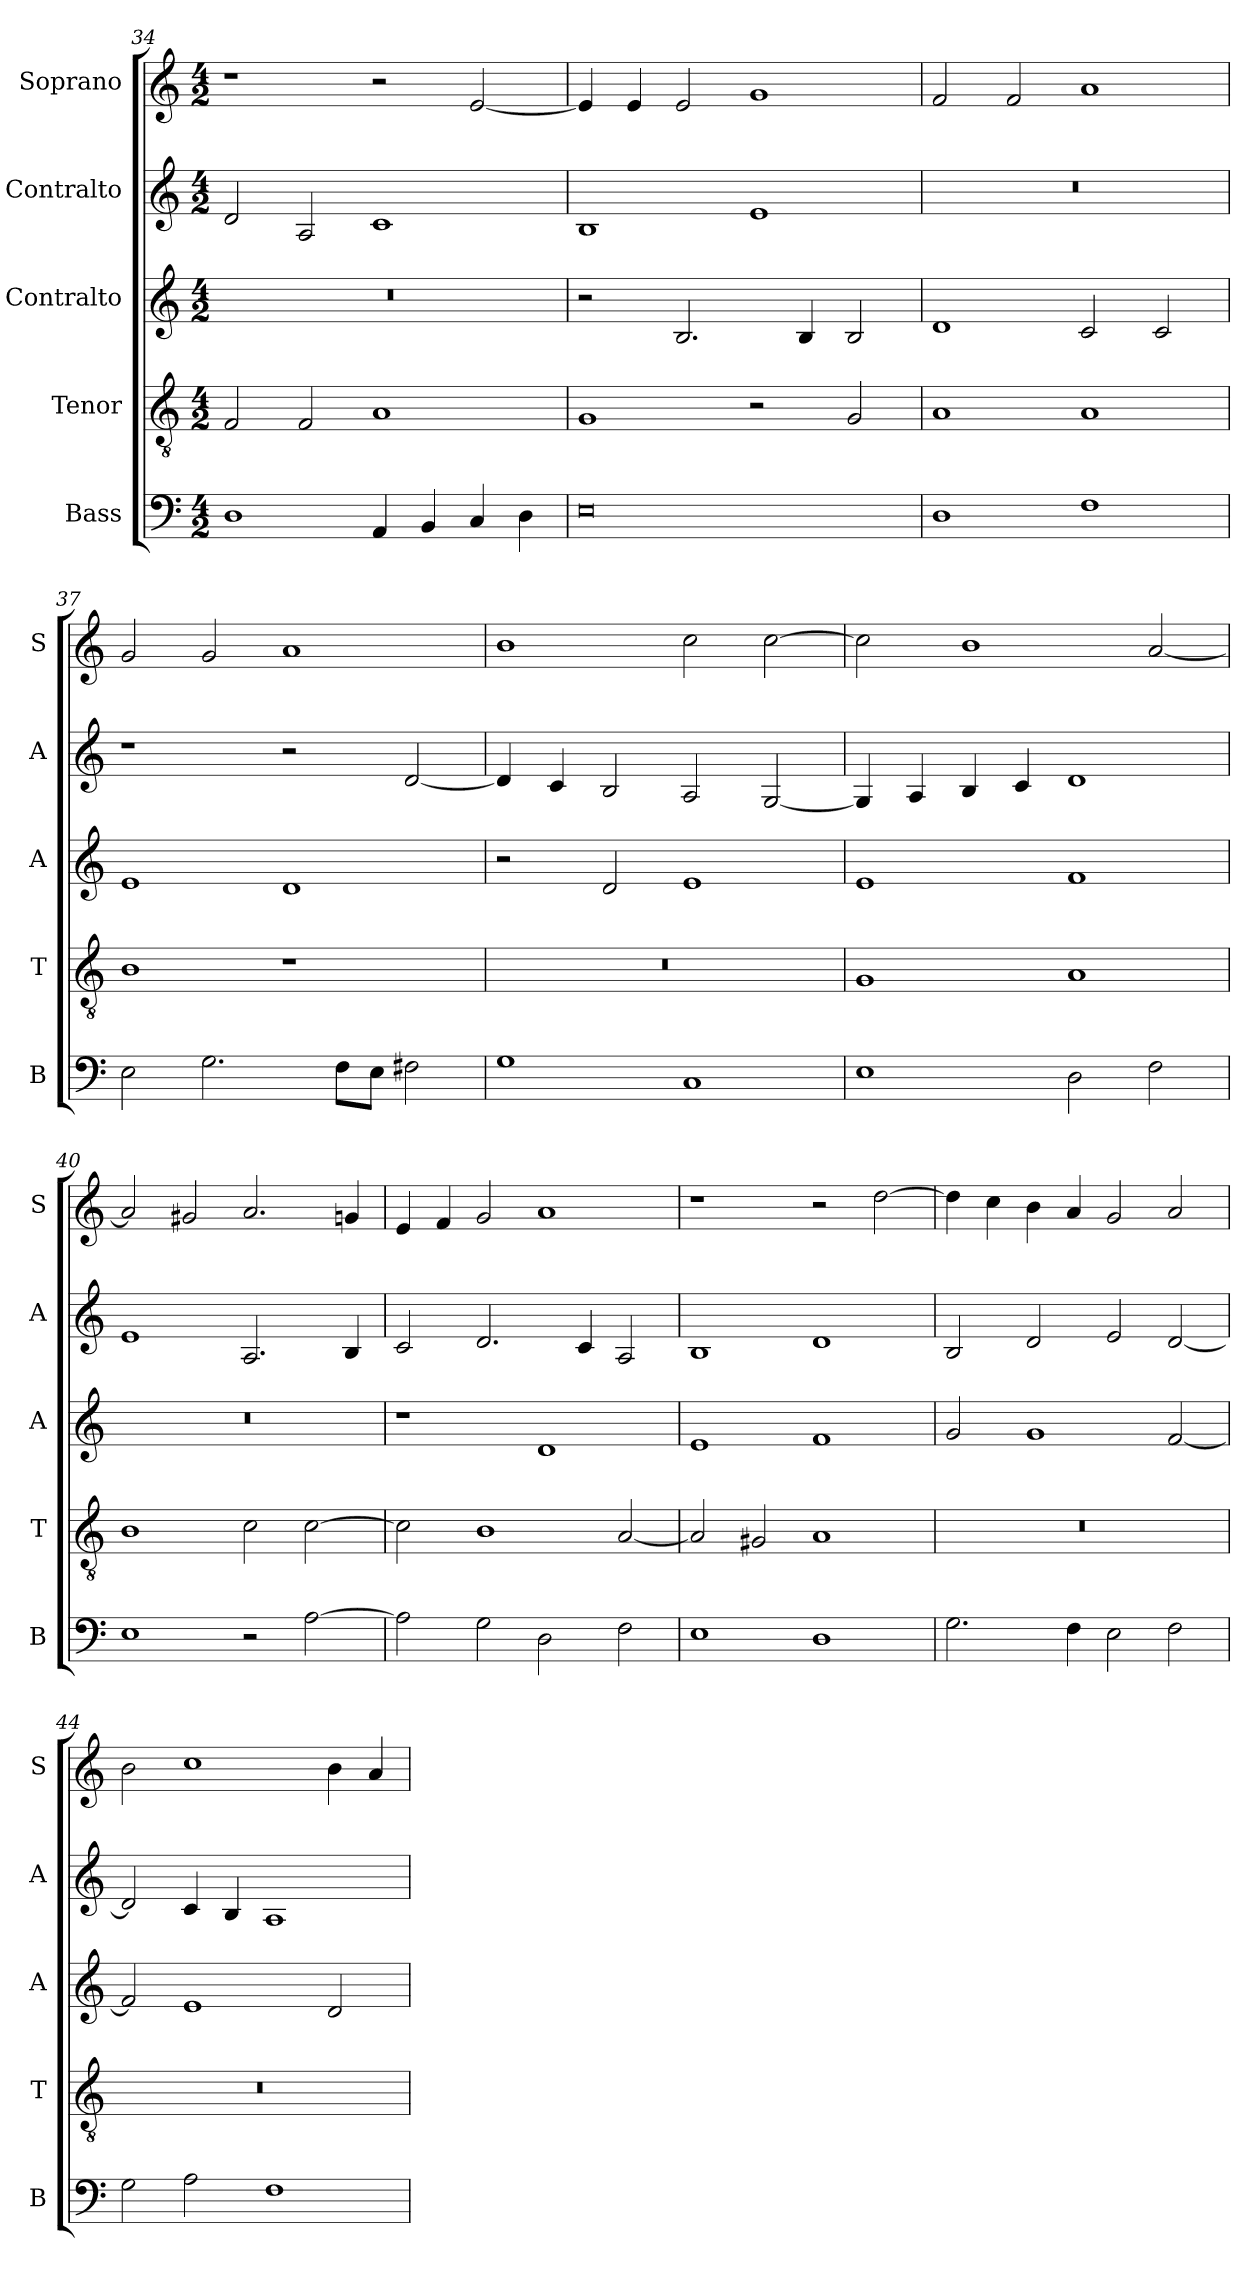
**kern	**kern	**kern	**kern	**kern
*part5	*part4	*part3	*part2	*part1
*staff5	*staff4	*staff3	*staff2	*staff1
*I"Bass	*I"Tenor	*I"Contralto	*I"Contralto	*I"Soprano
*I'B	*I'T	*I'A	*I'A	*I'S
*clefF4	*clefGv2	*clefG2	*clefG2	*clefG2
*k[]	*k[]	*k[]	*k[]	*k[]
*E:phr	*E:phr	*E:phr	*E:phr	*E:phr
*M4/2	*M4/2	*M4/2	*M4/2	*M4/2
=34	=34	=34	=34	=34
1D	2F	0r	2d	1r
.	2F	.	2A	.
4AA	1A	.	1c	2r
4BB	.	.	.	.
4C	.	.	.	[2e
4D	.	.	.	.
=35	=35	=35	=35	=35
0E	1G	2r	1B	4e]
.	.	.	.	4e
.	.	2.B	.	2e
.	2r	.	1e	1g
.	.	4B	.	.
.	2G	2B	.	.
=36	=36	=36	=36	=36
1D	1A	1d	0r	2f
.	.	.	.	2f
1F	1A	2c	.	1a
.	.	2c	.	.
=37	=37	=37	=37	=37
2E	1B	1e	1r	2g
2.G	.	.	.	2g
.	1r	1d	2r	1a
8F\L	.	.	.	.
8E\J	.	.	.	.
2F#X	.	.	[2d	.
=38	=38	=38	=38	=38
1G	0r	2r	4d]	1b
.	.	.	4c	.
.	.	2d	2B	.
1C	.	1e	2A	2cc
.	.	.	[2G	[2cc
=39	=39	=39	=39	=39
1E	1G	1e	4G]	2cc]
.	.	.	4A	.
.	.	.	4B	1b
.	.	.	4c	.
2D	1A	1f	1d	.
2F	.	.	.	[2a
=40	=40	=40	=40	=40
1E	1B	0r	1e	2a]
.	.	.	.	2g#X
2r	2c	.	2.A	2.a
[2A	[2c	.	.	.
.	.	.	4B	4gn
=41	=41	=41	=41	=41
2A]	2c]	1r	2c	4e
.	.	.	.	4f
2G	1B	.	2.d	2g
2D	.	1d	.	1a
.	.	.	4c	.
2F	[2A	.	2A	.
=42	=42	=42	=42	=42
1E	2A]	1e	1B	1r
.	2G#X	.	.	.
1D	1A	1f	1d	2r
.	.	.	.	[2dd
=43	=43	=43	=43	=43
2.G	0r	2g	2B	4dd]
.	.	.	.	4cc
.	.	1g	2d	4b
4F	.	.	.	4a
2E	.	.	2e	2g
2F	.	[2f	[2d	2a
=44	=44	=44	=44	=44
2G	0r	2f]	2d]	2b
2A	.	1e	4c	1cc
.	.	.	4B	.
1F	.	.	1A	.
.	.	2d	.	4b
.	.	.	.	4a
=	=	=	=	=
*-	*-	*-	*-	*-
